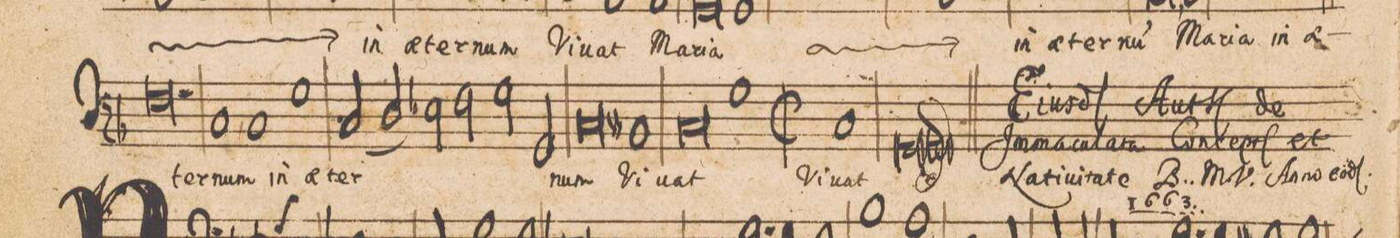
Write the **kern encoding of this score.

**kern	**text
*I"[Baſso]	*
*clefF4	*
*k[b-]	*
*met(C|)	*
*M3/1	*
0.F\	-ter-
=75-	=75-
1C/,	-num
1C/	in
1G\	ae-
=76-	=76-
(2C/	-ter-
2D/)	.
2E-X\	.
2F\	.
2G\	.
2GG/	.
=77-	=77-
0C/	-num
1BBn/	Vi-
=78-	=78-
0C/	-uat
1G\	.
=79-	=79-
*M2/1	*
*met(C|)	*
*mmet(c|)	*
1C/	Vi-
1GG/l	-uat
==	==
*-	*-
